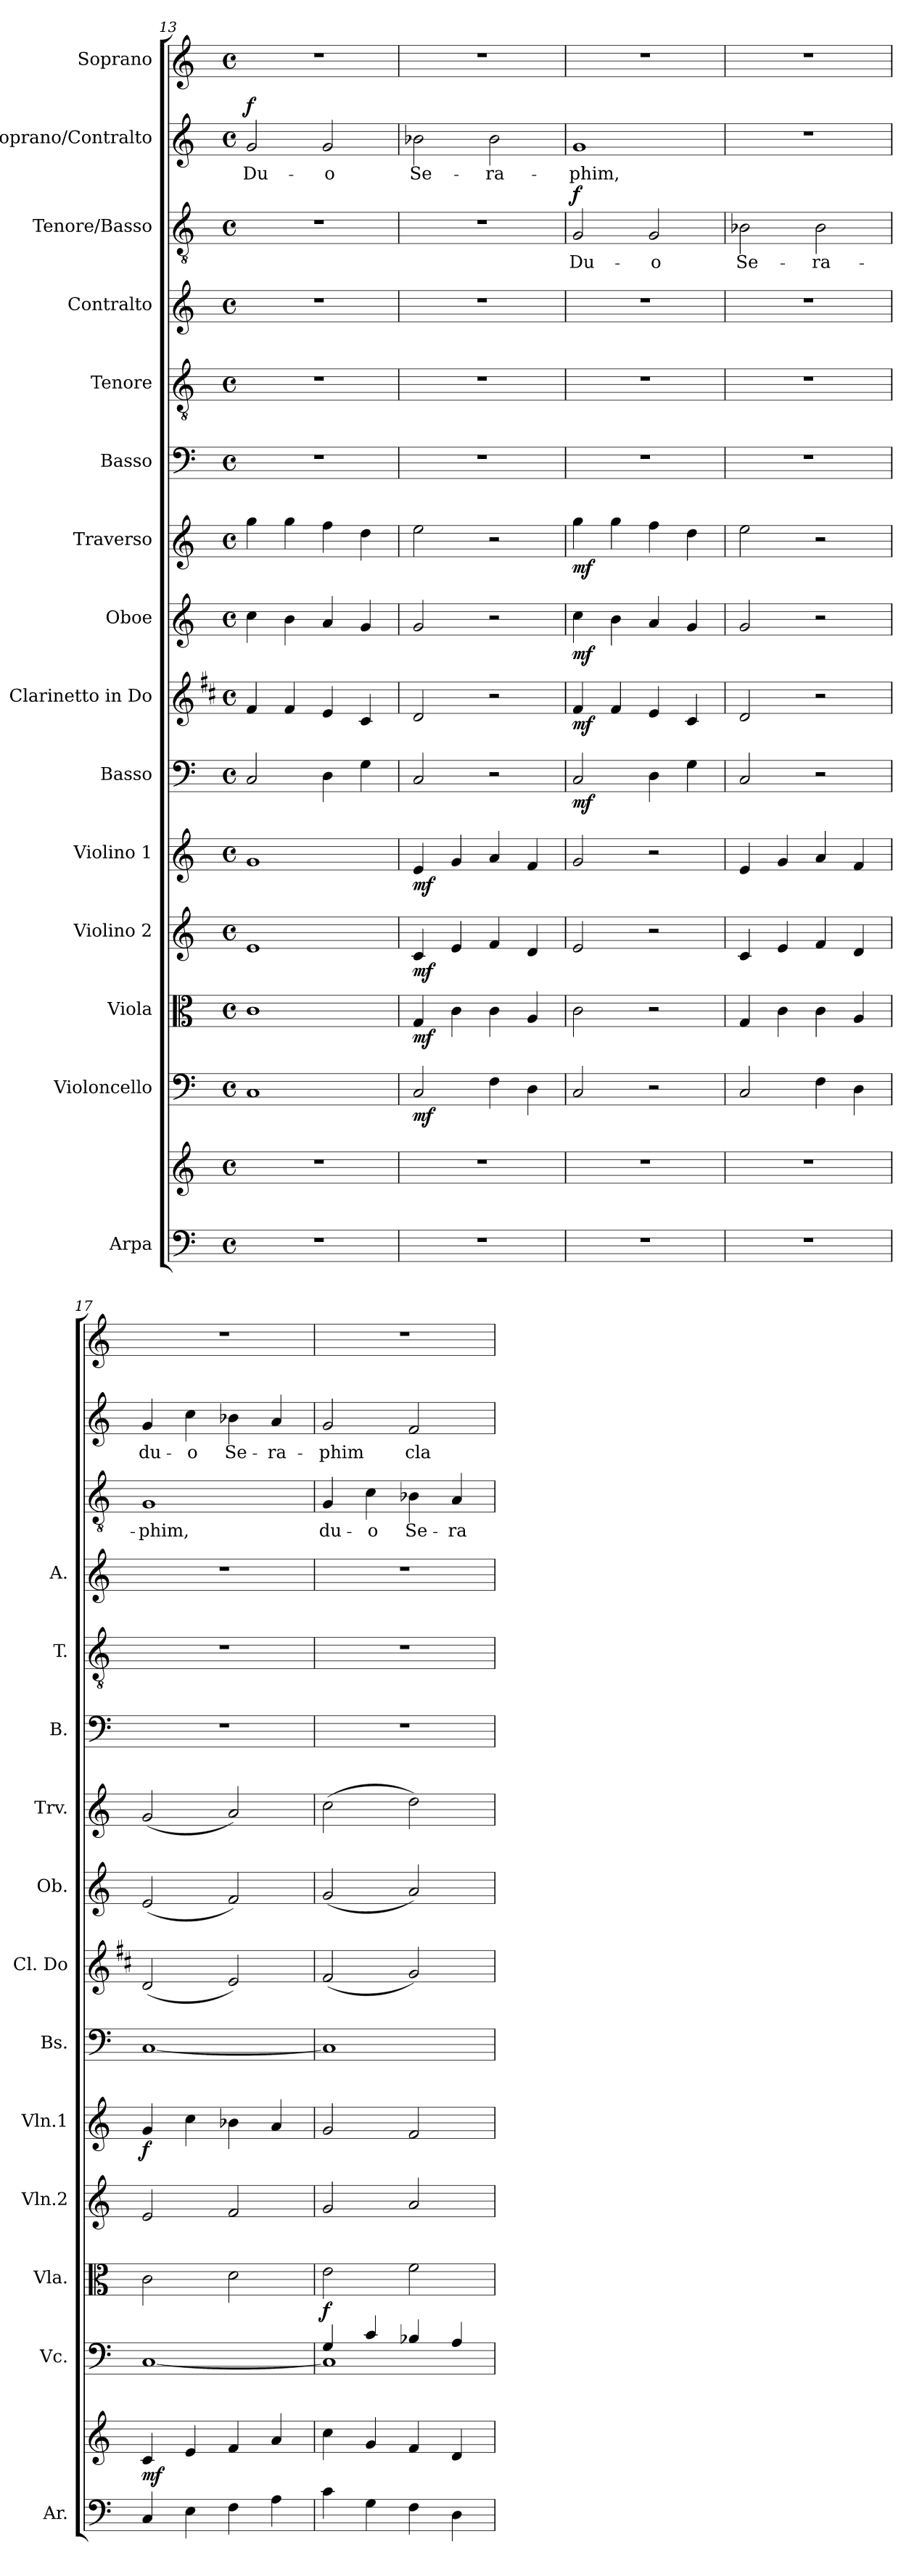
**kern	**kern	**dynam	**kern	**dynam	**kern	**dynam	**kern	**dynam	**kern	**dynam	**kern	**dynam	**kern	**dynam	**kern	**dynam	**kern	**dynam	**kern	**kern	**kern	**kern	**text	**dynam	**kern	**text	**dynam	**kern
*part15	*part15	*part15	*part14	*part14	*part13	*part13	*part12	*part12	*part11	*part11	*part10	*part10	*part9	*part9	*part8	*part8	*part7	*part7	*part6	*part5	*part4	*part3	*part3	*part3	*part2	*part2	*part2	*part1
*staff16	*staff15	*staff15/16	*staff14	*staff14	*staff13	*staff13	*staff12	*staff12	*staff11	*staff11	*staff10	*staff10	*staff9	*staff9	*staff8	*staff8	*staff7	*staff7	*staff6	*staff5	*staff4	*staff3	*staff3	*staff3	*staff2	*staff2	*staff2	*staff1
*I"Arpa	*	*	*I"Violoncello	*	*I"Viola	*	*I"Violino 2	*	*I"Violino 1	*	*I"Basso	*	*I"Clarinetto in Do	*	*I"Oboe	*	*I"Traverso	*	*I"Basso	*I"Tenore	*I"Contralto	*I"Tenore/Basso	*	*	*I"Soprano/Contralto	*	*	*I"Soprano
*I'Ar.	*	*	*I'Vc.	*	*I'Vla.	*	*I'Vln.2	*	*I'Vln.1	*	*I'Bs.	*	*I'Cl. Do	*	*I'Ob.	*	*I'Trv.	*	*I'B.	*I'T.	*I'A.	*	*	*	*	*	*	*
*clefF4	*clefG2	*	*clefF4	*	*clefC3	*	*clefG2	*	*clefG2	*	*clefF4	*	*clefG2	*	*clefG2	*	*clefG2	*	*clefF4	*clefGv2	*clefG2	*clefGv2	*	*	*clefG2	*	*	*clefG2
*	*	*	*	*	*	*	*	*	*	*	*ITrd7c12	*	*ITrd1c2	*	*	*	*	*	*	*	*	*	*	*	*	*	*	*
*k[]	*k[]	*	*k[]	*	*k[]	*	*k[]	*	*k[]	*	*k[]	*	*k[]	*	*k[]	*	*k[]	*	*k[]	*k[]	*k[]	*k[]	*	*	*k[]	*	*	*k[]
*M4/4	*M4/4	*	*M4/4	*	*M4/4	*	*M4/4	*	*M4/4	*	*M4/4	*	*M4/4	*	*M4/4	*	*M4/4	*	*M4/4	*M4/4	*M4/4	*M4/4	*	*	*M4/4	*	*	*M4/4
*met(c)	*met(c)	*	*met(c)	*	*met(c)	*	*met(c)	*	*met(c)	*	*met(c)	*	*met(c)	*	*met(c)	*	*met(c)	*	*met(c)	*met(c)	*met(c)	*met(c)	*	*	*met(c)	*	*	*met(c)
=13	=13	=13	=13	=13	=13	=13	=13	=13	=13	=13	=13	=13	=13	=13	=13	=13	=13	=13	=13	=13	=13	=13	=13	=13	=13	=13	=13	=13
!	!	!	!	!	!	!	!	!	!	!	!	!	!	!	!	!	!	!	!	!	!	!	!	!	!	!LO:LY:b	!LO:DY:b	!
1r	1r	.	1C	.	1c	.	1e	.	1g	.	2CC/	.	4e/	.	4cc\	.	4gg\	.	1r	1r	1r	1r	.	.	2g/	Du-	f	1r
.	.	.	.	.	.	.	.	.	.	.	.	.	4e/	.	4b\	.	4gg\	.	.	.	.	.	.	.	.	.	.	.
!	!	!	!	!	!	!	!	!	!	!	!	!	!	!	!	!	!	!	!	!	!	!	!	!	!	!LO:LY:b	!	!
.	.	.	.	.	.	.	.	.	.	.	4DD\	.	4d/	.	4a/	.	4ff\	.	.	.	.	.	.	.	2g/	-o	.	.
.	.	.	.	.	.	.	.	.	.	.	4GG\	.	4B/	.	4g/	.	4dd\	.	.	.	.	.	.	.	.	.	.	.
=14	=14	=14	=14	=14	=14	=14	=14	=14	=14	=14	=14	=14	=14	=14	=14	=14	=14	=14	=14	=14	=14	=14	=14	=14	=14	=14	=14	=14
!	!	!	!	!LO:DY:b	!	!LO:DY:b	!	!LO:DY:b	!	!LO:DY:b	!	!	!	!	!	!	!	!	!	!	!	!	!	!	!	!LO:LY:b	!	!
1r	1r	.	2C/	mf	4G/	mf	4c/	mf	4e/	mf	2CC/	.	2c/	.	2g/	.	2ee\	.	1r	1r	1r	1r	.	.	2b-X\	Se-	.	1r
.	.	.	.	.	4c\	.	4e/	.	4g/	.	.	.	.	.	.	.	.	.	.	.	.	.	.	.	.	.	.	.
!	!	!	!	!	!	!	!	!	!	!	!	!	!	!	!	!	!	!	!	!	!	!	!	!	!	!LO:LY:b	!	!
.	.	.	4F\	.	4c\	.	4f/	.	4a/	.	2r	.	2r	.	2r	.	2r	.	.	.	.	.	.	.	2b-\	-ra-	.	.
.	.	.	4D\	.	4A/	.	4d/	.	4f/	.	.	.	.	.	.	.	.	.	.	.	.	.	.	.	.	.	.	.
=15	=15	=15	=15	=15	=15	=15	=15	=15	=15	=15	=15	=15	=15	=15	=15	=15	=15	=15	=15	=15	=15	=15	=15	=15	=15	=15	=15	=15
!	!	!	!	!	!	!	!	!	!	!	!	!LO:DY:b	!	!LO:DY:b	!	!LO:DY:b	!	!LO:DY:b	!	!	!	!	!LO:LY:b	!LO:DY:b	!	!LO:LY:b	!	!
1r	1r	.	2C/	.	2c\	.	2e/	.	2g/	.	2CC/	mf	4e/	mf	4cc\	mf	4gg\	mf	1r	1r	1r	2G/	Du-	f	1g	-phim,	.	1r
.	.	.	.	.	.	.	.	.	.	.	.	.	4e/	.	4b\	.	4gg\	.	.	.	.	.	.	.	.	.	.	.
!	!	!	!	!	!	!	!	!	!	!	!	!	!	!	!	!	!	!	!	!	!	!	!LO:LY:b	!	!	!	!	!
.	.	.	2r	.	2r	.	2r	.	2r	.	4DD\	.	4d/	.	4a/	.	4ff\	.	.	.	.	2G/	-o	.	.	.	.	.
.	.	.	.	.	.	.	.	.	.	.	4GG\	.	4B/	.	4g/	.	4dd\	.	.	.	.	.	.	.	.	.	.	.
=16	=16	=16	=16	=16	=16	=16	=16	=16	=16	=16	=16	=16	=16	=16	=16	=16	=16	=16	=16	=16	=16	=16	=16	=16	=16	=16	=16	=16
!	!	!	!	!	!	!	!	!	!	!	!	!	!	!	!	!	!	!	!	!	!	!	!LO:LY:b	!	!	!	!	!
1r	1r	.	2C/	.	4G/	.	4c/	.	4e/	.	2CC/	.	2c/	.	2g/	.	2ee\	.	1r	1r	1r	2B-X\	Se-	.	1r	.	.	1r
.	.	.	.	.	4c\	.	4e/	.	4g/	.	.	.	.	.	.	.	.	.	.	.	.	.	.	.	.	.	.	.
!	!	!	!	!	!	!	!	!	!	!	!	!	!	!	!	!	!	!	!	!	!	!	!LO:LY:b	!	!	!	!	!
.	.	.	4F\	.	4c\	.	4f/	.	4a/	.	2r	.	2r	.	2r	.	2r	.	.	.	.	2B-\	-ra-	.	.	.	.	.
.	.	.	4D\	.	4A/	.	4d/	.	4f/	.	.	.	.	.	.	.	.	.	.	.	.	.	.	.	.	.	.	.
=17	=17	=17	=17	=17	=17	=17	=17	=17	=17	=17	=17	=17	=17	=17	=17	=17	=17	=17	=17	=17	=17	=17	=17	=17	=17	=17	=17	=17
!	!	!LO:DY:b	!	!	!	!	!	!	!	!LO:DY:b	!	!	!	!	!	!	!	!	!	!	!	!	!LO:LY:b	!	!	!LO:LY:b	!	!
4C/	4c/	mf	[1C	.	2c\	.	2e/	.	4g/	f	[1CC	.	(<2c/	.	(<2e/	.	(<2g/	.	1r	1r	1r	1G	-phim,	.	4g/	du-	.	1r
!	!	!	!	!	!	!	!	!	!	!	!	!	!	!	!	!	!	!	!	!	!	!	!	!	!	!LO:LY:b	!	!
4E\	4e/	.	.	.	.	.	.	.	4cc\	.	.	.	.	.	.	.	.	.	.	.	.	.	.	.	4cc\	-o	.	.
!	!	!	!	!	!	!	!	!	!	!	!	!	!	!	!	!	!	!	!	!	!	!	!	!	!	!LO:LY:b	!	!
4F\	4f/	.	.	.	2d\	.	2f/	.	4b-X\	.	.	.	2d/)	.	2f/)	.	2a/)	.	.	.	.	.	.	.	4b-X\	Se-	.	.
!	!	!	!	!	!	!	!	!	!	!	!	!	!	!	!	!	!	!	!	!	!	!	!	!	!	!LO:LY:b	!	!
4A\	4a/	.	.	.	.	.	.	.	4a/	.	.	.	.	.	.	.	.	.	.	.	.	.	.	.	4a/	-ra-	.	.
=18	=18	=18	=18	=18	=18	=18	=18	=18	=18	=18	=18	=18	=18	=18	=18	=18	=18	=18	=18	=18	=18	=18	=18	=18	=18	=18	=18	=18
*	*	*	*^	*	*	*	*	*	*	*	*	*	*	*	*	*	*	*	*	*	*	*	*	*	*	*	*	*
!	!	!	!	!	!LO:DY:a	!	!	!	!	!	!	!	!	!	!	!	!	!	!	!	!	!	!	!LO:LY:b	!	!	!LO:LY:b	!	!
4c\	4cc\	.	1C]	4G/	f	2e\	.	2g/	.	2g/	.	1CC]	.	(<2e/	.	(<2g/	.	(>2cc\	.	1r	1r	1r	4G/	du-	.	2g/	-phim	.	1r
!	!	!	!	!	!	!	!	!	!	!	!	!	!	!	!	!	!	!	!	!	!	!	!	!LO:LY:b	!	!	!	!	!
4G\	4g/	.	.	4c/	.	.	.	.	.	.	.	.	.	.	.	.	.	.	.	.	.	.	4c\	-o	.	.	.	.	.
!	!	!	!	!	!	!	!	!	!	!	!	!	!	!	!	!	!	!	!	!	!	!	!	!LO:LY:b	!	!	!LO:LY:b	!	!
4F\	4f/	.	.	4B-X/	.	2f\	.	2a/	.	2f/	.	.	.	2f/)	.	2a/)	.	2dd\)	.	.	.	.	4B-X\	Se-	.	2f/	cla-	.	.
!	!	!	!	!	!	!	!	!	!	!	!	!	!	!	!	!	!	!	!	!	!	!	!	!LO:LY:b	!	!	!	!	!
4D\	4d/	.	.	4A/	.	.	.	.	.	.	.	.	.	.	.	.	.	.	.	.	.	.	4A/	-ra-	.	.	.	.	.
*	*	*	*v	*v	*	*	*	*	*	*	*	*	*	*	*	*	*	*	*	*	*	*	*	*	*	*	*	*	*
=	=	=	=	=	=	=	=	=	=	=	=	=	=	=	=	=	=	=	=	=	=	=	=	=	=	=	=	=
*-	*-	*-	*-	*-	*-	*-	*-	*-	*-	*-	*-	*-	*-	*-	*-	*-	*-	*-	*-	*-	*-	*-	*-	*-	*-	*-	*-	*-
